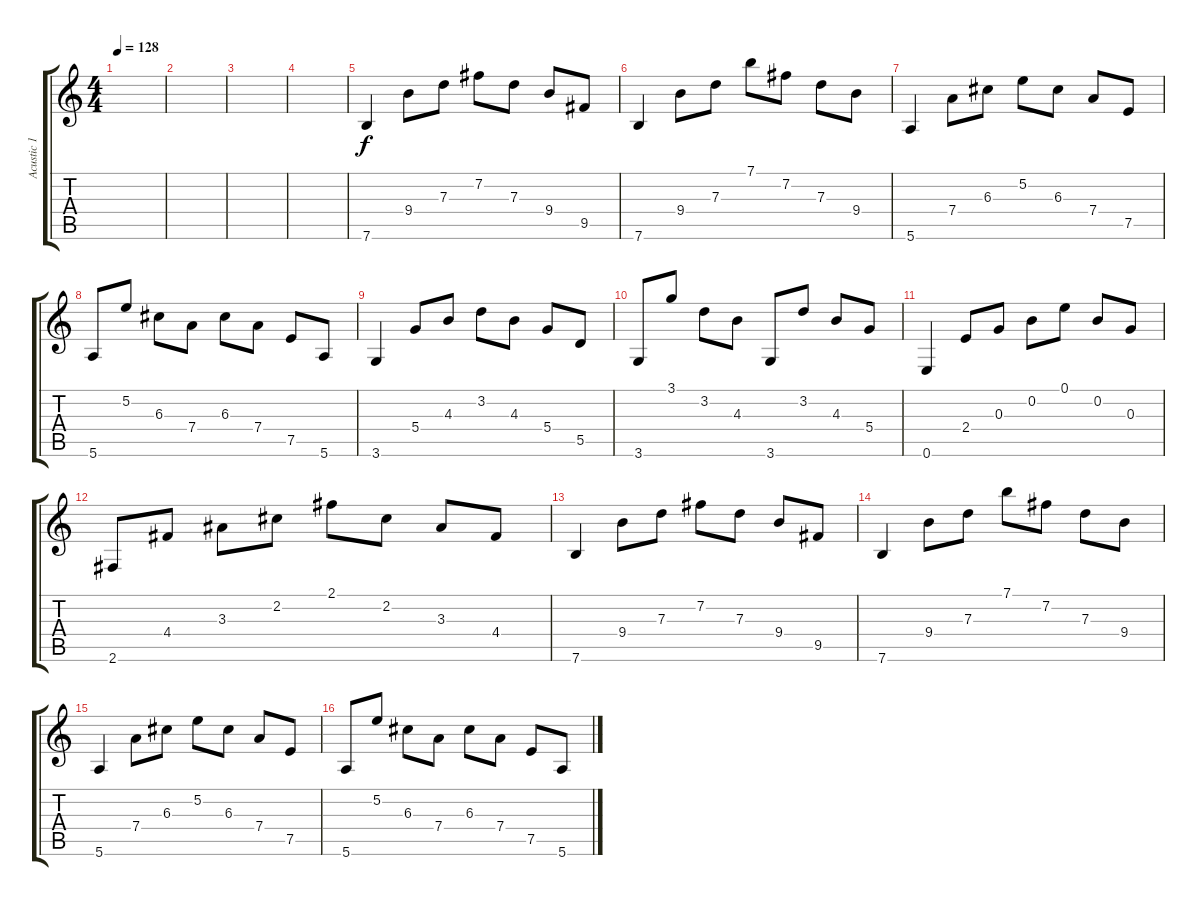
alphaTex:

\track ("Acustic 1" "Acustic 1") {instrument acousticguitarsteel}
\staff {score tabs}
\tuning (E4 B3 G3 D3 A2 E2) {hide}
\ts (4 4)
\tempo 128
\clef g2
\ks c
|
|
|
|
7.6.4 9.4.8 7.3.8 7.2.8 7.3.8 9.4.8 9.5.8 |
7.6.4 9.4.8 7.3.8 7.1.8 7.2.8 7.3.8 9.4.8 |
5.6.4 7.4.8 6.3.8 5.2.8 6.3.8 7.4.8 7.5.8 |
5.6.8 5.2.8 6.3.8 7.4.8 6.3.8 7.4.8 7.5.8 5.6.8 |
3.6.4 5.4.8 4.3.8 3.2.8 4.3.8 5.4.8 5.5.8 |
3.6.8 3.1.8 3.2.8 4.3.8 3.6.8 3.2.8 4.3.8 5.4.8 |
0.6.4 2.4.8 0.3.8 0.2.8 0.1.8 0.2.8 0.3.8 |
2.6.8 4.4.8 3.3.8 2.2.8 2.1.8 2.2.8 3.3.8 4.4.8 |
7.6.4 9.4.8 7.3.8 7.2.8 7.3.8 9.4.8 9.5.8 |
7.6.4 9.4.8 7.3.8 7.1.8 7.2.8 7.3.8 9.4.8 |
5.6.4 7.4.8 6.3.8 5.2.8 6.3.8 7.4.8 7.5.8 |
5.6.8 5.2.8 6.3.8 7.4.8 6.3.8 7.4.8 7.5.8 5.6.8
